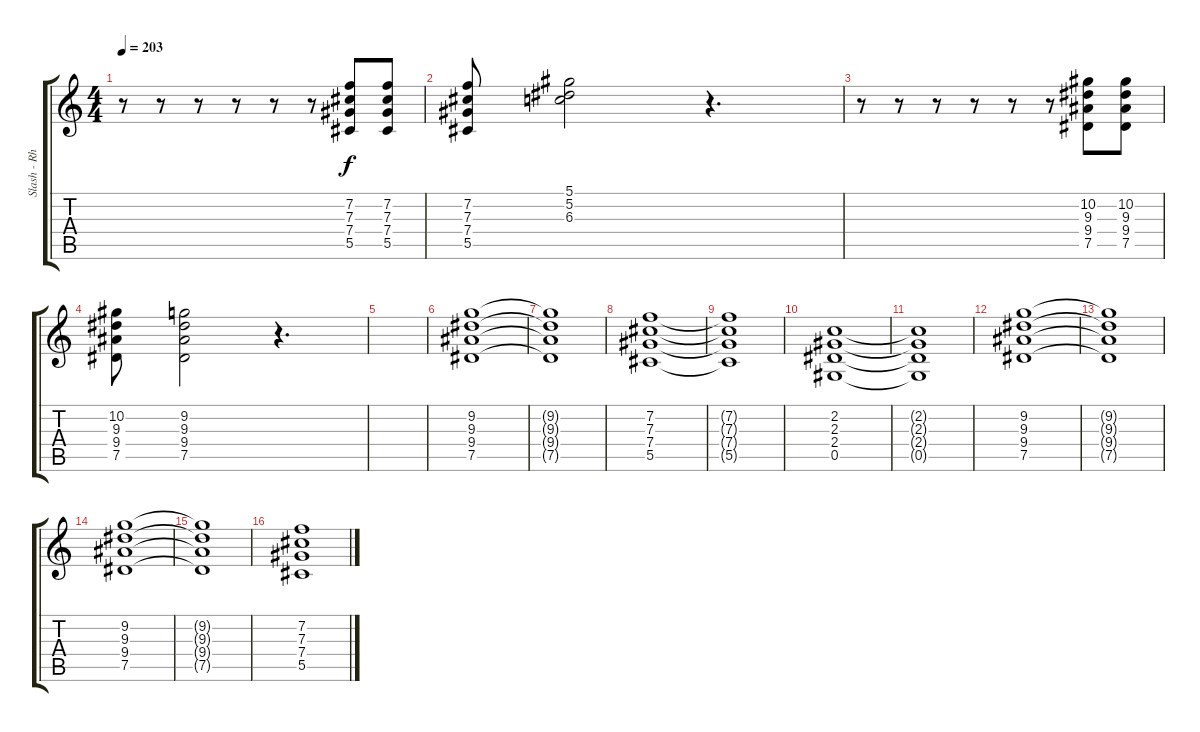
\track ("Slash - Rhythm" "Slash - Rh") {instrument distortionguitar}
\staff {score tabs}
\tuning (Eb4 Bb3 Gb3 Db3 Ab2 Eb2) {hide}
\ts (4 4)
\tempo 203
\clef g2
\ks c
r.8{dy f} r.8 r.8 r.8 r.8 r.8 (7.2 7.3 7.4 5.5).8 (7.2 7.3 7.4 5.5).8 |
(7.2 7.3 7.4 5.5).8 (5.1 5.2 6.3).2 r.4{d} |
r.8 r.8 r.8 r.8 r.8 r.8 (10.2 9.3 9.4 7.5).8 (10.2 9.3 9.4 7.5).8 |
(10.2 9.3 9.4 7.5).8 (9.2 9.3 9.4 7.5).2 r.4{d} |
|
(9.2 9.3 9.4 7.5).1 |
(9.2{t} 9.3{t} 9.4{t} 7.5{t}).1 |
(7.2 7.3 7.4 5.5).1 |
(7.2{t} 7.3{t} 7.4{t} 5.5{t}).1 |
(2.2 2.3 2.4 0.5).1 |
(2.2{t} 2.3{t} 2.4{t} 0.5{t}).1 |
(9.2 9.3 9.4 7.5).1 |
(9.2{t} 9.3{t} 9.4{t} 7.5{t}).1 |
(9.2 9.3 9.4 7.5).1 |
(9.2{t} 9.3{t} 9.4{t} 7.5{t}).1 |
(7.2 7.3 7.4 5.5).1
